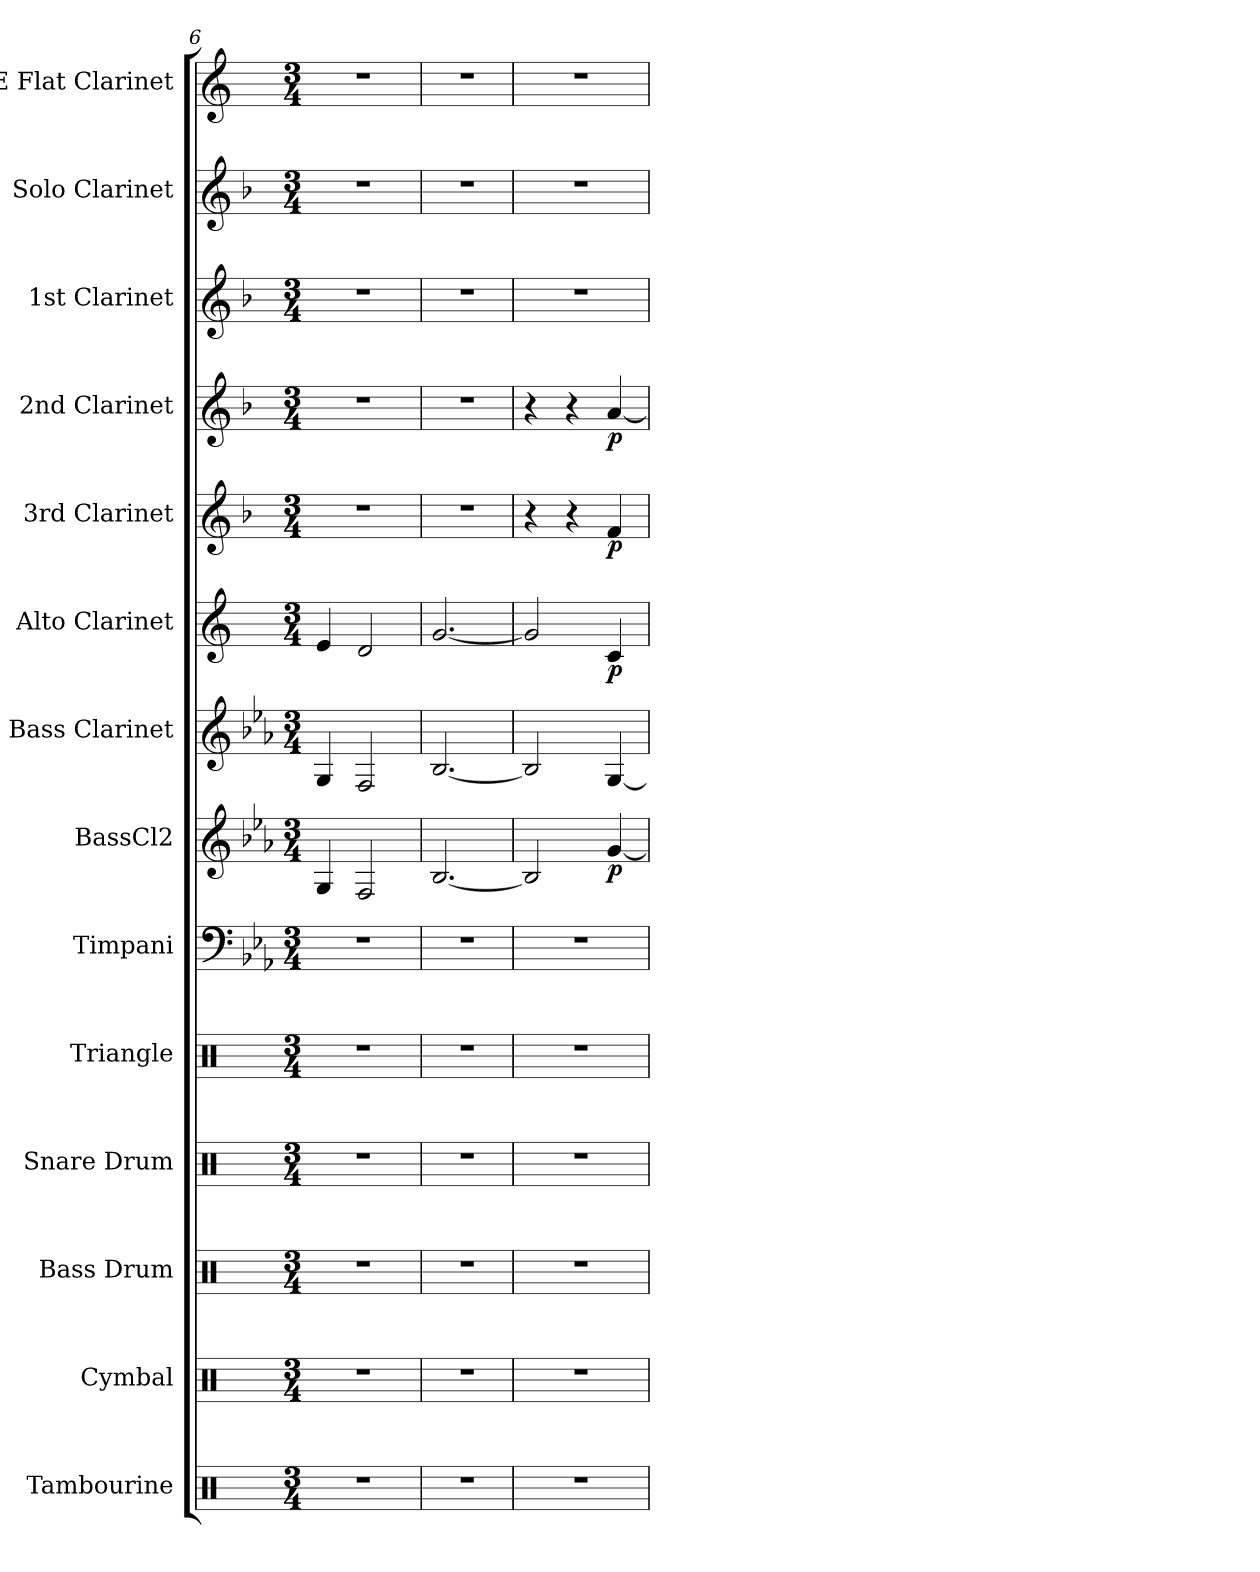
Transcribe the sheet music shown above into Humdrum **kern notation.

**kern	**kern	**kern	**kern	**kern	**kern	**kern	**dynam	**kern	**kern	**dynam	**kern	**dynam	**kern	**dynam	**kern	**kern	**kern
*part14	*part13	*part12	*part11	*part10	*part9	*part8	*part8	*part7	*part6	*part6	*part5	*part5	*part4	*part4	*part3	*part2	*part1
*staff14	*staff13	*staff12	*staff11	*staff10	*staff9	*staff8	*staff8	*staff7	*staff6	*staff6	*staff5	*staff5	*staff4	*staff4	*staff3	*staff2	*staff1
*I"Tambourine	*I"Cymbal	*I"Bass Drum	*I"Snare Drum	*I"Triangle	*I"Timpani	*I"BassCl2	*	*I"Bass Clarinet	*I"Alto Clarinet	*	*I"3rd Clarinet	*	*I"2nd Clarinet	*	*I"1st Clarinet	*I"Solo Clarinet	*I"E Flat Clarinet
*I'Tamb.	*I'Cym.	*I'B. Dr.	*I'Sn. Dr.	*I'Trgl.	*I'Timp.	*I'B. Cl2	*	*I'B. Cl.	*I'A. Cl.	*	*I'3rdCl.	*	*I'2nd Cl.	*	*I'1stCl.	*I'SoloCl.	*
*clefX	*clefX	*clefX	*clefX	*clefX	*clefF4	*clefG2	*	*clefG2	*clefG2	*	*clefG2	*	*clefG2	*	*clefG2	*clefG2	*clefG2
*	*	*	*	*	*	*ITrd8c14	*	*ITrd8c14	*ITrd5c9	*	*ITrd1c2	*	*ITrd1c2	*	*ITrd1c2	*ITrd1c2	*ITrd-2c-3
*k[]	*k[]	*k[]	*k[]	*k[]	*k[b-e-a-]	*k[b-e-a-]	*	*k[b-e-a-]	*k[b-e-a-]	*	*k[b-e-a-]	*	*k[b-e-a-]	*	*k[b-e-a-]	*k[b-e-a-]	*k[b-e-a-]
*M3/4	*M3/4	*M3/4	*M3/4	*M3/4	*M3/4	*M3/4	*	*M3/4	*M3/4	*	*M3/4	*	*M3/4	*	*M3/4	*M3/4	*M3/4
=6	=6	=6	=6	=6	=6	=6	=6	=6	=6	=6	=6	=6	=6	=6	=6	=6	=6
2.r	2.r	2.r	2.r	2.r	2.r	4GG/	.	4GG/	4G/	.	2.r	.	2.r	.	2.r	2.r	2.r
.	.	.	.	.	.	2FF/	.	2FF/	2F/	.	.	.	.	.	.	.	.
=7	=7	=7	=7	=7	=7	=7	=7	=7	=7	=7	=7	=7	=7	=7	=7	=7	=7
2.r	2.r	2.r	2.r	2.r	2.r	[2.BB-/	.	[2.BB-/	[2.B-/	.	2.r	.	2.r	.	2.r	2.r	2.r
=8	=8	=8	=8	=8	=8	=8	=8	=8	=8	=8	=8	=8	=8	=8	=8	=8	=8
2.r	2.r	2.r	2.r	2.r	2.r	2BB-/]	.	2BB-/]	2B-/]	.	4r	.	4r	.	2.r	2.r	2.r
.	.	.	.	.	.	.	.	.	.	.	4r	.	4r	.	.	.	.
!	!	!	!	!	!	!	!LO:DY:b	!	!	!LO:DY:b	!	!LO:DY:b	!	!LO:DY:b	!	!	!
.	.	.	.	.	.	[4G/	p	[4GG/	4E-/	p	4e-/	p	[4g/	p	.	.	.
=	=	=	=	=	=	=	=	=	=	=	=	=	=	=	=	=	=
*-	*-	*-	*-	*-	*-	*-	*-	*-	*-	*-	*-	*-	*-	*-	*-	*-	*-
